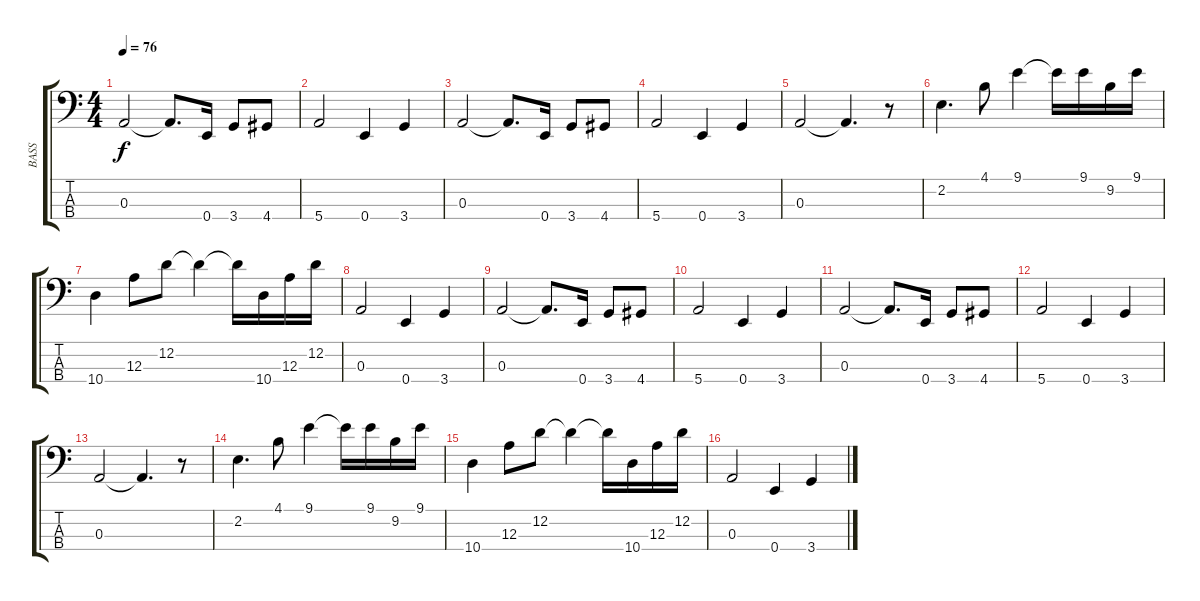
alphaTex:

\track ("BASS    " "BASS    ") {instrument electricbassfinger}
\staff {score tabs}
\tuning (G2 D2 A1 E1) {hide}
\ts (4 4)
\tempo 76
\clef f4
\ks c
0.3.2{dy f} 0.3{t}.8{d} 0.4.16 3.4.8 4.4.8 |
5.4.2 0.4.4 3.4.4 |
0.3.2 0.3{t}.8{d} 0.4.16 3.4.8 4.4.8 |
5.4.2 0.4.4 3.4.4 |
0.3.2 0.3{t}.4{d} r.8 |
2.2.4{d} 4.1.8 9.1.4 9.1{t}.16 9.1.16 9.2.16 9.1.16 |
10.4.4 12.3.8 12.2.8 12.2{t}.4 12.2{t}.16 10.4.16 12.3.16 12.2.16 |
0.3.2 0.4.4 3.4.4 |
0.3.2 0.3{t}.8{d} 0.4.16 3.4.8 4.4.8 |
5.4.2 0.4.4 3.4.4 |
0.3.2 0.3{t}.8{d} 0.4.16 3.4.8 4.4.8 |
5.4.2 0.4.4 3.4.4 |
0.3.2 0.3{t}.4{d} r.8 |
2.2.4{d} 4.1.8 9.1.4 9.1{t}.16 9.1.16 9.2.16 9.1.16 |
10.4.4 12.3.8 12.2.8 12.2{t}.4 12.2{t}.16 10.4.16 12.3.16 12.2.16 |
0.3.2 0.4.4 3.4.4
